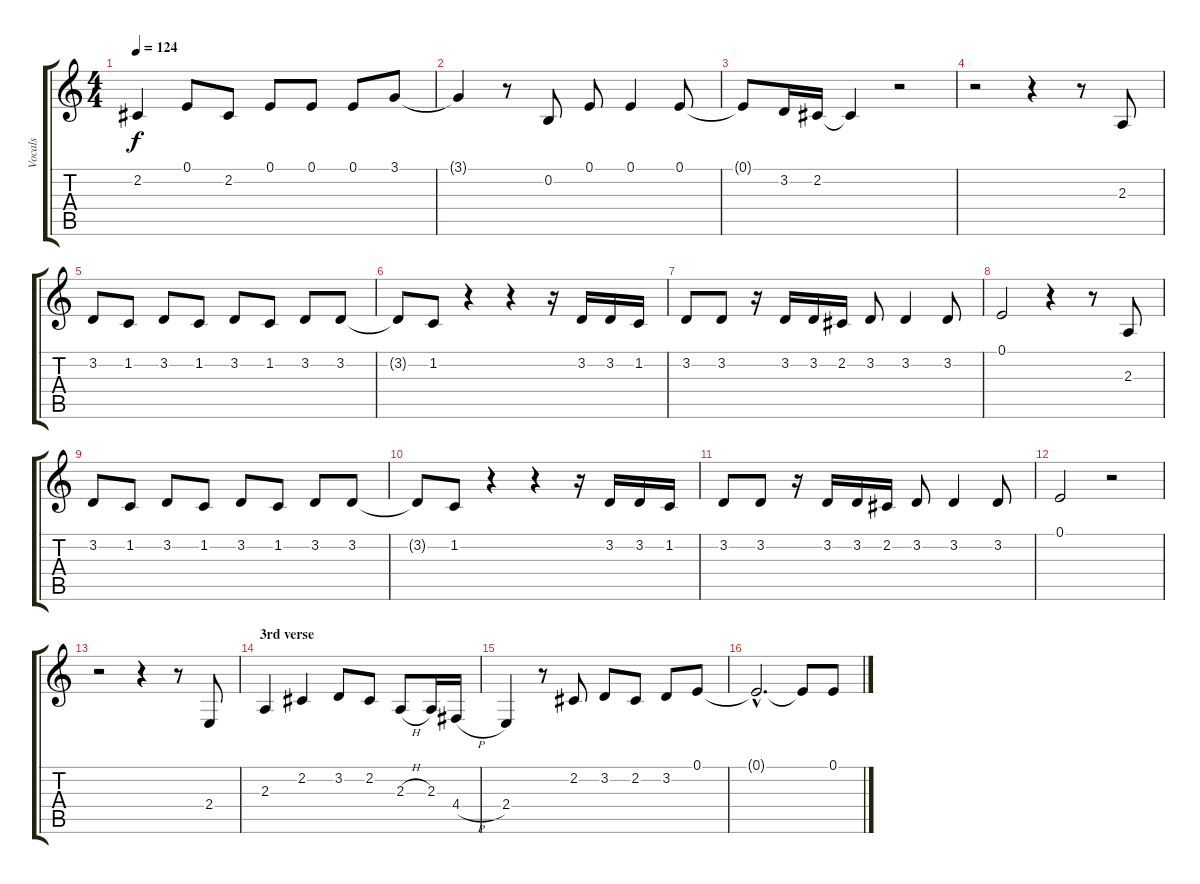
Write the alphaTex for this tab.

\track ("Vocals" "Vocals") {instrument altosax}
\staff {score tabs}
\tuning (E4 B3 G3 D3 A2 E2) {hide}
\ts (4 4)
\tempo 124
\clef g2
\ks c
2.2.4{dy f} 0.1.8 2.2.8 0.1.8 0.1.8 0.1.8 3.1.8 |
3.1{t}.4 r.8 0.2.8 0.1.8 0.1.4 0.1.8 |
0.1{t}.8 3.2.16 2.2.16 2.2{t}.4 r.2 |
r.2 r.4 r.8 2.3.8 |
3.2.8 1.2.8 3.2.8 1.2.8 3.2.8 1.2.8 3.2.8 3.2.8 |
3.2{t}.8 1.2.8 r.4 r.4 r.16 3.2.16 3.2.16 1.2.16 |
3.2.8 3.2.8 r.16 3.2.16 3.2.16 2.2.16 3.2.8 3.2.4 3.2.8 |
0.1.2 r.4 r.8 2.3.8 |
3.2.8 1.2.8 3.2.8 1.2.8 3.2.8 1.2.8 3.2.8 3.2.8 |
3.2{t}.8 1.2.8 r.4 r.4 r.16 3.2.16 3.2.16 1.2.16 |
3.2.8 3.2.8 r.16 3.2.16 3.2.16 2.2.16 3.2.8 3.2.4 3.2.8 |
0.1.2 r.2 |
r.2 r.4 r.8 2.4.8 |
\section ("" "3rd verse")
2.3.4 2.2.4 3.2.8 2.2.8 2.3{h}.8 2.3.16 4.4{h}.16 |
2.4.4 r.8 2.2.8 3.2.8 2.2.8 3.2.8 0.1.8 |
0.1{hac t}.2{d} 0.1{t}.8 0.1.8
